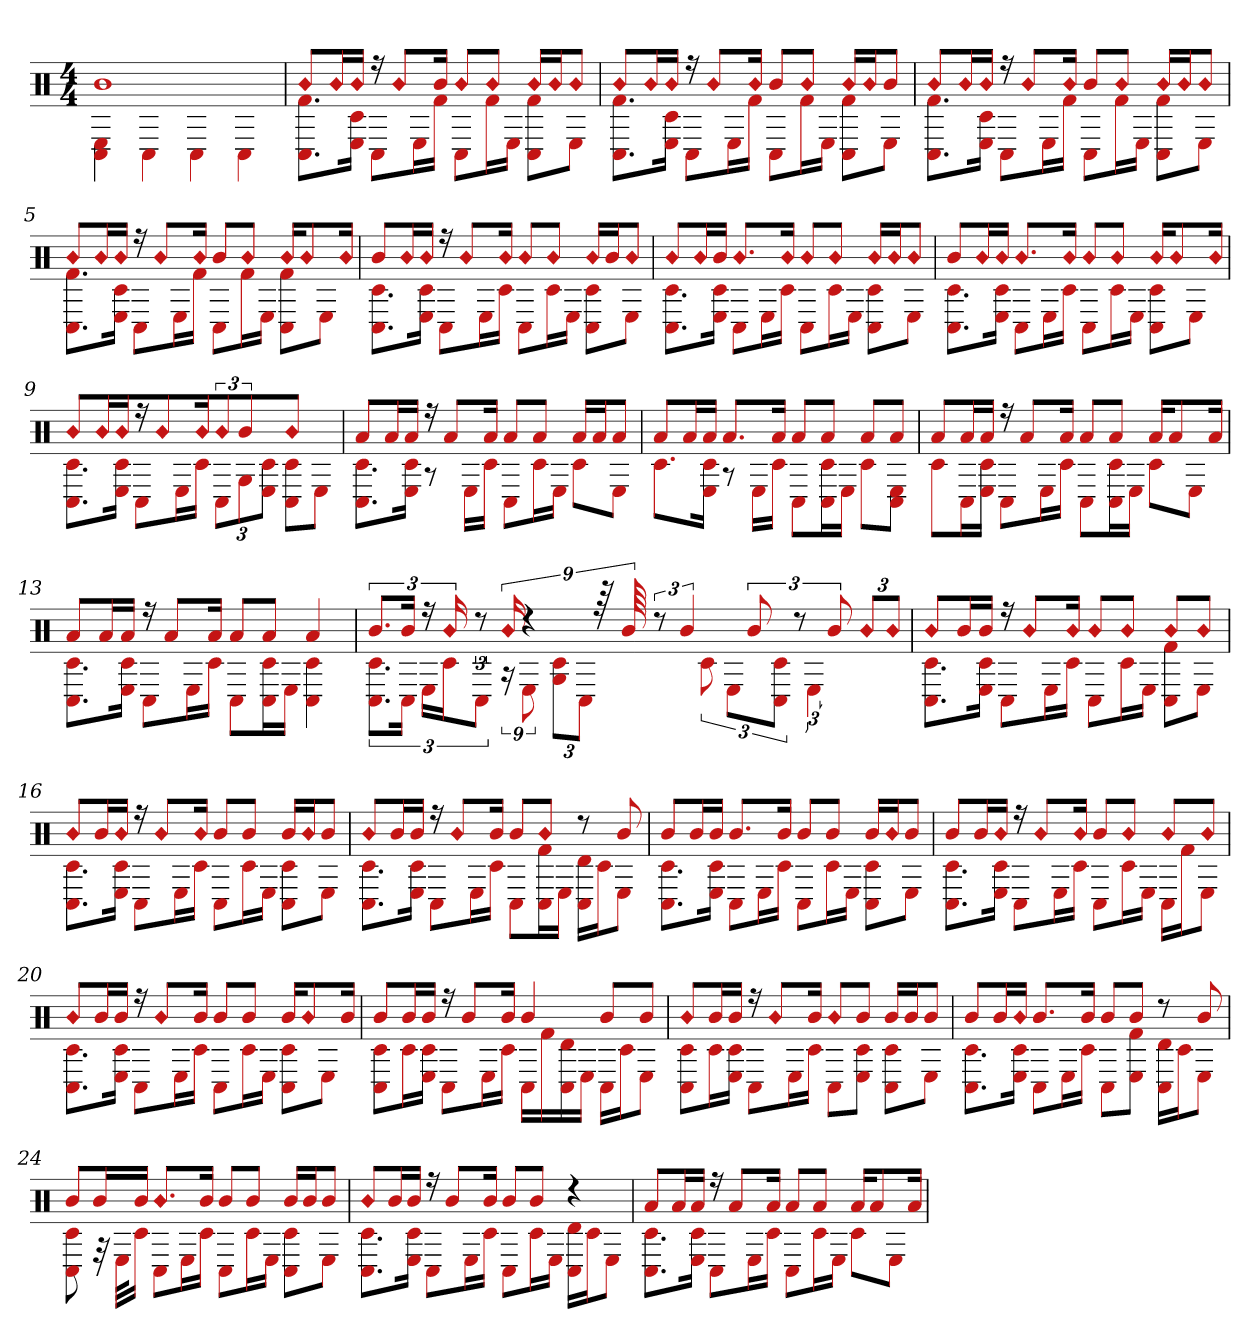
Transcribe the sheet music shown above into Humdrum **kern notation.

**kern
*part1
*staff1
*clefX
*k[]
*M4/4
=1
!LO:N:head=diamond
*^
1b	4C# 4E
.	4C#
.	4C#
.	4C#
=2	=2
!LO:N:head=diamond	!
8bL	8.C# 8.f#L
!LO:N:head=diamond	!
16bL	.
!LO:N:head=diamond	!
16bJJ	16E 16c#Jk
16r	8C#L
!LO:N:head=diamond	!
8bL	.
.	16EL
16bJk	16f#JJ
!LO:N:head=diamond	!
8bL	8C#L
!LO:N:head=diamond	!
8bJ	16f#L
.	16EJJ
!LO:N:head=diamond	!
16bLL	8f# 8C#L
!LO:N:head=diamond	!
16bJ	.
!LO:N:head=diamond	!
8bJ	8EJ
=3	=3
!LO:N:head=diamond	!
8bL	8.C# 8.f#L
!LO:N:head=diamond	!
16bL	.
!LO:N:head=diamond	!
16bJJ	16E 16c#Jk
16r	8C#L
!LO:N:head=diamond	!
8bL	.
.	16EL
!LO:N:head=diamond	!
16bJk	16f#JJ
8bL	8C#L
!LO:N:head=diamond	!
8bJ	16f#L
.	16EJJ
!LO:N:head=diamond	!
16bLL	8f# 8C#L
!LO:N:head=diamond	!
16bJ	.
8bJ	8EJ
=4	=4
!LO:N:head=diamond	!
8bL	8.f# 8.C#L
!LO:N:head=diamond	!
16bL	.
!LO:N:head=diamond	!
16bJJ	16E 16c#Jk
16r	8C#L
!LO:N:head=diamond	!
8bL	.
.	16EL
!LO:N:head=diamond	!
16bJk	16f#JJ
8bL	8C#L
!LO:N:head=diamond	!
8bJ	16f#L
.	16EJJ
!LO:N:head=diamond	!
16bLL	8f# 8C#L
!LO:N:head=diamond	!
16bJ	.
!LO:N:head=diamond	!
8bJ	8EJ
=5	=5
!LO:N:head=diamond	!
8bL	8.f# 8.C#L
!LO:N:head=diamond	!
16bL	.
!LO:N:head=diamond	!
16bJJ	16E 16c#Jk
16r	8C#L
!LO:N:head=diamond	!
8bL	.
.	16EL
!LO:N:head=diamond	!
16bJk	16f#JJ
8bL	8C#L
!LO:N:head=diamond	!
8bJ	16f#L
.	16EJJ
!LO:N:head=diamond	!
16bKL	8f# 8C#L
!LO:N:head=diamond	!
8b	.
.	8EJ
!LO:N:head=diamond	!
16bJk	.
=6	=6
8bL	8.C# 8.c#L
!LO:N:head=diamond	!
16bL	.
!LO:N:head=diamond	!
16bJJ	16E 16c#Jk
16r	8C#L
!LO:N:head=diamond	!
8bL	.
.	16EL
!LO:N:head=diamond	!
16bJk	16c#JJ
!LO:N:head=diamond	!
8bL	8C#L
!LO:N:head=diamond	!
8bJ	16c#L
.	16EJJ
!LO:N:head=diamond	!
16bLL	8c# 8C#L
16bJ	.
!LO:N:head=diamond	!
8bJ	8EJ
=7	=7
!LO:N:head=diamond	!
8bL	8.C# 8.c#L
!LO:N:head=diamond	!
16bL	.
16bJJ	16E 16c#Jk
!LO:N:head=diamond	!
8.bL	8C#L
.	16EL
!LO:N:head=diamond	!
16bJk	16c#JJ
!LO:N:head=diamond	!
8bL	8C#L
!LO:N:head=diamond	!
8bJ	16c#L
.	16EJJ
!LO:N:head=diamond	!
16bLL	8c# 8C#L
!LO:N:head=diamond	!
16bJ	.
!LO:N:head=diamond	!
8bJ	8EJ
=8	=8
8bL	8.C# 8.c#L
!LO:N:head=diamond	!
16bL	.
!LO:N:head=diamond	!
16bJJ	16E 16c#Jk
!LO:N:head=diamond	!
8.bL	8C#L
.	16EL
!LO:N:head=diamond	!
16bJk	16c#JJ
!LO:N:head=diamond	!
8bL	8C#L
!LO:N:head=diamond	!
8bJ	16c#L
.	16EJJ
!LO:N:head=diamond	!
16bKL	8C# 8c#L
!LO:N:head=diamond	!
8b	.
.	8EJ
!LO:N:head=diamond	!
16bJk	.
=9	=9
!LO:N:head=diamond	!
8bL	8.C# 8.c#L
!LO:N:head=diamond	!
16bL	.
!LO:N:head=diamond	!
16bJJ	16E 16c#Jk
16r	8C#L
!LO:N:head=diamond	!
8bL	.
.	16EL
!LO:N:head=diamond	!
16bJk	16c#JJ
!LO:N:head=diamond	!
12bJ	12C#L
6b	12G
.	12c# 12EJ
!LO:N:head=diamond	!
4b	8C# 8c#L
.	8EJ
=10	=10
8aL	8.C# 8.c#L
16aL	.
16aJJ	16E 16c#Jk
16r	8r
8aL	.
.	16ELL
16aJk	16c#JJ
8aL	8C#L
8aJ	16c#L
.	16EJJ
16aLL	8c#L
16aJ	.
8aJ	8EJ
=11	=11
8aL	8.c#L
16aL	.
16aJJ	16E 16c#Jk
8.aL	8r
.	16ELL
16aJk	16c#JJ
8aL	8C#L
8aJ	16C# 16c#L
.	16EJJ
8aL	8c#L
8aJ	8E 8C#J
=12	=12
8aL	8c#L
16aL	16C#L
16aJJ	16E 16c#JJ
16r	8C#L
8aL	.
.	16EL
16aJk	16c#JJ
8aL	8C#L
8aJ	16C# 16c#L
.	16EJJ
16aKL	8c#L
8a	.
.	8EJ
16aJk	.
=13	=13
8aL	8.c# 8.C#L
16aL	.
16aJJ	16E 16c#Jk
16r	8C#L
8aL	.
.	16EL
16aJk	16c#JJ
8aL	8C#L
8aJ	16C# 16c#L
.	16EJJ
4a	4c# 4C#
=14	=14
12.bL	12.C# 12.c#L
24bJk	24C#Jk
24r	24ELL
!LO:N:head=diamond	!
24b	24c#J
12r	12C#J
!LO:N:head=diamond	!
18b	18r
12r	9E
72r	.
72b	.
12r	12G 12c#KL
6b	6C#J
12b	12c#
12r	12EL
12b	12c# 12C#J
!LO:N:head=diamond	!
12bL	6E
!LO:N:head=diamond	!
12bJ	.
=15	=15
!LO:N:head=diamond	!
8bL	8.C# 8.c#L
16bL	.
16bJJ	16E 16c#Jk
16r	8C#L
!LO:N:head=diamond	!
8bL	.
.	16EL
!LO:N:head=diamond	!
16bJk	16c#JJ
!LO:N:head=diamond	!
8bL	8C#L
!LO:N:head=diamond	!
8bJ	16c#L
.	16EJJ
!LO:N:head=diamond	!
8bL	8f# 8C#L
!LO:N:head=diamond	!
8bJ	8EJ
=16	=16
!LO:N:head=diamond	!
8bL	8.c# 8.C#L
16bL	.
!LO:N:head=diamond	!
16bJJ	16E 16c#Jk
16r	8C#L
!LO:N:head=diamond	!
8bL	.
.	16EL
!LO:N:head=diamond	!
16bJk	16c#JJ
8bL	8C#L
8bJ	16c#L
.	16EJJ
16bLL	8C# 8c#L
!LO:N:head=diamond	!
16bJ	.
8bJ	8EJ
=17	=17
!LO:N:head=diamond	!
8bL	8.C# 8.c#L
16bL	.
16bJJ	16E 16c#Jk
16r	8C#L
!LO:N:head=diamond	!
8bL	.
.	16EL
16bJk	16c#JJ
8bL	8C#L
!LO:N:head=diamond	!
8bJ	16f# 16C#L
.	16EJJ
8r	16d 16C#LL
.	16c#J
8b	8EJ
=18	=18
8bL	8.C# 8.c#L
16bL	.
16bJJ	16E 16c#Jk
8.bL	8C#L
.	16EL
16bJk	16c#JJ
8bL	8C#L
8bJ	16c#L
.	16EJJ
16bLL	8c# 8C#L
!LO:N:head=diamond	!
16bJ	.
8bJ	8EJ
=19	=19
8bL	8.c# 8.C#L
16bL	.
!LO:N:head=diamond	!
16bJJ	16E 16c#Jk
16r	8C#L
!LO:N:head=diamond	!
8bL	.
.	16EL
!LO:N:head=diamond	!
16bJk	16c#JJ
8bL	8C#L
!LO:N:head=diamond	!
8bJ	16c#L
.	16EJJ
!LO:N:head=diamond	!
8bL	16C#LL
.	16f#J
!LO:N:head=diamond	!
8bJ	8EJ
=20	=20
!LO:N:head=diamond	!
8bL	8.C# 8.c#L
16bL	.
16bJJ	16E 16c#Jk
16r	8C#L
!LO:N:head=diamond	!
8bL	.
.	16EL
16bJk	16c#JJ
8bL	8C#L
8bJ	16c#L
.	16EJJ
16bKL	8c# 8C#L
!LO:N:head=diamond	!
8b	.
.	8EJ
16bJk	.
=21	=21
8bL	8C# 8c#L
16bL	16c#L
16bJJ	16E 16c#JJ
16r	8C#L
8bL	.
.	16EL
16bJk	16c#JJ
4b	16C#LL
.	16f#
.	16C# 16d
.	16EJJ
8bL	16C#LL
.	16c#J
8bJ	8EJ
=22	=22
!LO:N:head=diamond	!
8bL	8c# 8C#L
16bL	16c#L
16bJJ	16E 16c#JJ
16r	8C#L
!LO:N:head=diamond	!
8bL	.
.	16EL
16bJk	16c#JJ
!LO:N:head=diamond	!
8bL	8C#L
8bJ	8c# 8EJ
16bLL	8C# 8c#L
16bJ	.
8bJ	8EJ
=23	=23
8bL	8.C# 8.c#L
16bL	.
!LO:N:head=diamond	!
16bJJ	16E 16c#Jk
8.bL	8C#L
.	16EL
16bJk	16c#JJ
8bL	8C#L
8bJ	8f# 8EJ
8r	16C# 16dLL
.	16c#J
8b	8EJ
=24	=24
8bL	8C# 8c#
16bL	32r
.	32EKLL
16bJJ	16c#JJ
!LO:N:head=diamond	!
8.bL	8C#L
.	16EL
16bJk	16c#JJ
8bL	8C#L
8bJ	16c#L
.	16EJJ
16bLL	8C# 8c#L
16bJ	.
8bJ	8EJ
=25	=25
!LO:N:head=diamond	!
8bL	8.C# 8.c#L
16bL	.
16bJJ	16E 16c#Jk
16r	8C#L
8bL	.
.	16EL
16bJk	16c#JJ
8bL	8C#L
8bJ	16c#L
.	16EJJ
4r	16C# 16dLL
.	16c#J
.	8EJ
=26	=26
8aL	8.c# 8.C#L
16aL	.
16aJJ	16E 16c#Jk
16r	8C#L
8aL	.
.	16EL
16aJk	16c#JJ
8aL	8C#L
8aJ	16c#L
.	16EJJ
16aKL	8c#L
8a	.
.	8EJ
16aJk	.
*v	*v
=
*-
